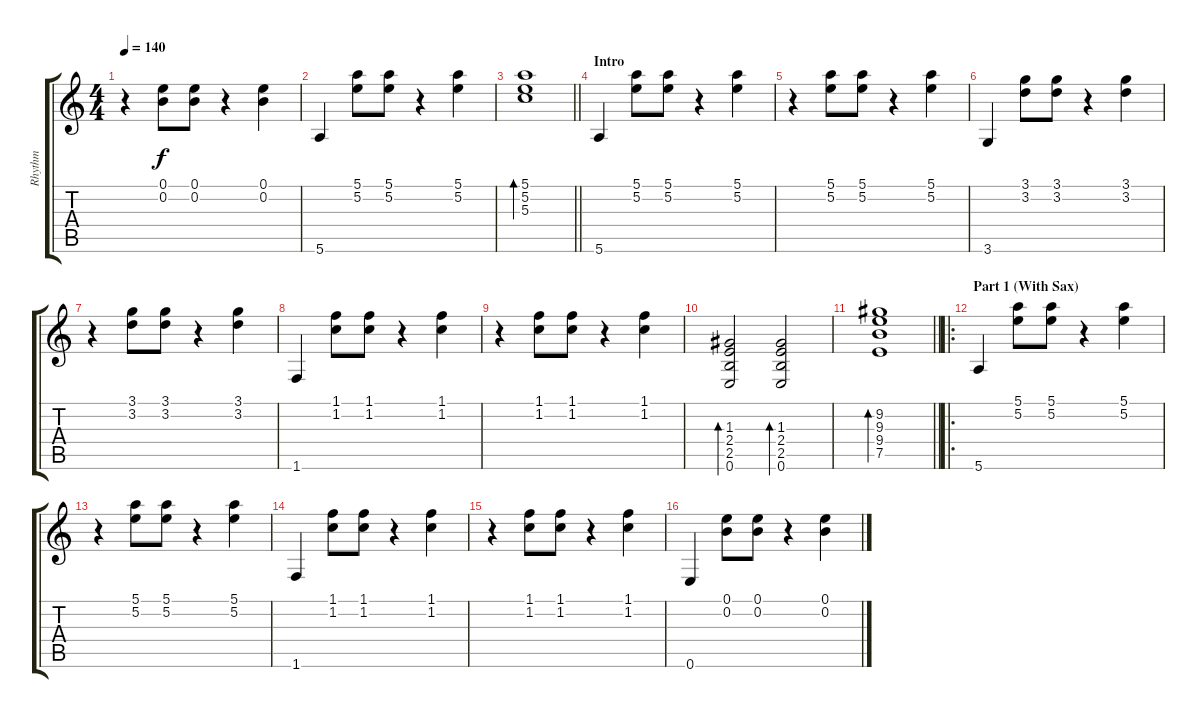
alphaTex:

\track ("Rhythm" "Rhythm") {instrument electricguitarclean}
\staff {score tabs}
\tuning (E4 B3 G3 D3 A2 E2) {hide}
\ts (4 4)
\tempo 140
\clef g2
\ks c
r.4{dy f} (0.1 0.2).8 (0.1 0.2).8 r.4 (0.1 0.2).4 |
5.6.4 (5.1 5.2).8 (5.1 5.2).8 r.4 (5.1 5.2).4 |
\barLineRight lightlight
(5.1 5.2 5.3).1{bd 240} |
\section ("" "Intro")
5.6.4 (5.1 5.2).8 (5.1 5.2).8 r.4 (5.1 5.2).4 |
r.4 (5.1 5.2).8 (5.1 5.2).8 r.4 (5.1 5.2).4 |
3.6.4 (3.1 3.2).8 (3.1 3.2).8 r.4 (3.1 3.2).4 |
r.4 (3.1 3.2).8 (3.1 3.2).8 r.4 (3.1 3.2).4 |
1.6.4 (1.1 1.2).8 (1.1 1.2).8 r.4 (1.1 1.2).4 |
r.4 (1.1 1.2).8 (1.1 1.2).8 r.4 (1.1 1.2).4 |
(1.3 2.4 2.5 0.6).2{bd 240} (1.3 2.4 2.5 0.6).2{bd 240} |
\barLineRight lightlight
(9.2 9.3 9.4 7.5).1{bd 240} |
\ro
\section ("" "Part 1 (With Sax)")
5.6.4 (5.1 5.2).8 (5.1 5.2).8 r.4 (5.1 5.2).4 |
r.4 (5.1 5.2).8 (5.1 5.2).8 r.4 (5.1 5.2).4 |
1.6.4 (1.1 1.2).8 (1.1 1.2).8 r.4 (1.1 1.2).4 |
r.4 (1.1 1.2).8 (1.1 1.2).8 r.4 (1.1 1.2).4 |
0.6.4 (0.1 0.2).8 (0.1 0.2).8 r.4 (0.1 0.2).4
